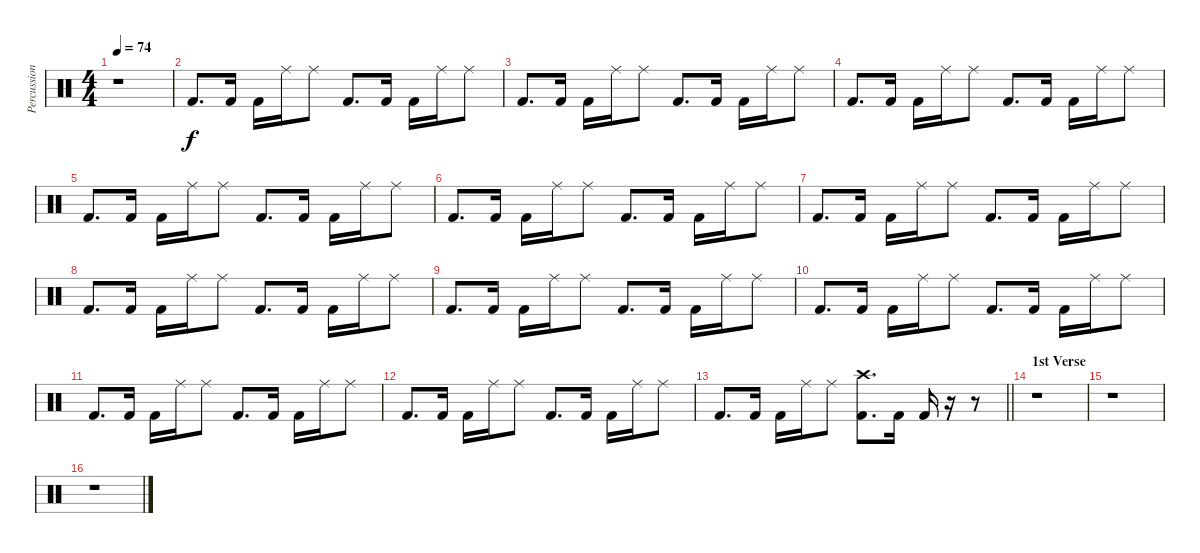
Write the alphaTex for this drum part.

\track ("Percussion" "Percussion") {instrument percussion}
\staff {score}
\articulation defaults
\ts (4 4)
\tempo 74
\clef neutral
\ks c
r.1{dy f} |
"Kick (hit) 2".8{d} "Kick (hit) 2".16 "Kick (hit) 2".16 "Ride (middle)".16 "Ride (middle)".8 "Kick (hit) 2".8{d} "Kick (hit) 2".16 "Kick (hit) 2".16 "Ride (middle)".16 "Ride (middle)".8 |
"Kick (hit) 2".8{d} "Kick (hit) 2".16 "Kick (hit) 2".16 "Ride (middle)".16 "Ride (middle)".8 "Kick (hit) 2".8{d} "Kick (hit) 2".16 "Kick (hit) 2".16 "Ride (middle)".16 "Ride (middle)".8 |
"Kick (hit) 2".8{d} "Kick (hit) 2".16 "Kick (hit) 2".16 "Ride (middle)".16 "Ride (middle)".8 "Kick (hit) 2".8{d} "Kick (hit) 2".16 "Kick (hit) 2".16 "Ride (middle)".16 "Ride (middle)".8 |
"Kick (hit) 2".8{d} "Kick (hit) 2".16 "Kick (hit) 2".16 "Ride (middle)".16 "Ride (middle)".8 "Kick (hit) 2".8{d} "Kick (hit) 2".16 "Kick (hit) 2".16 "Ride (middle)".16 "Ride (middle)".8 |
"Kick (hit) 2".8{d} "Kick (hit) 2".16 "Kick (hit) 2".16 "Ride (middle)".16 "Ride (middle)".8 "Kick (hit) 2".8{d} "Kick (hit) 2".16 "Kick (hit) 2".16 "Ride (middle)".16 "Ride (middle)".8 |
"Kick (hit) 2".8{d} "Kick (hit) 2".16 "Kick (hit) 2".16 "Ride (middle)".16 "Ride (middle)".8 "Kick (hit) 2".8{d} "Kick (hit) 2".16 "Kick (hit) 2".16 "Ride (middle)".16 "Ride (middle)".8 |
"Kick (hit) 2".8{d} "Kick (hit) 2".16 "Kick (hit) 2".16 "Ride (middle)".16 "Ride (middle)".8 "Kick (hit) 2".8{d} "Kick (hit) 2".16 "Kick (hit) 2".16 "Ride (middle)".16 "Ride (middle)".8 |
"Kick (hit) 2".8{d} "Kick (hit) 2".16 "Kick (hit) 2".16 "Ride (middle)".16 "Ride (middle)".8 "Kick (hit) 2".8{d} "Kick (hit) 2".16 "Kick (hit) 2".16 "Ride (middle)".16 "Ride (middle)".8 |
"Kick (hit) 2".8{d} "Kick (hit) 2".16 "Kick (hit) 2".16 "Ride (middle)".16 "Ride (middle)".8 "Kick (hit) 2".8{d} "Kick (hit) 2".16 "Kick (hit) 2".16 "Ride (middle)".16 "Ride (middle)".8 |
"Kick (hit) 2".8{d} "Kick (hit) 2".16 "Kick (hit) 2".16 "Ride (middle)".16 "Ride (middle)".8 "Kick (hit) 2".8{d} "Kick (hit) 2".16 "Kick (hit) 2".16 "Ride (middle)".16 "Ride (middle)".8 |
"Kick (hit) 2".8{d} "Kick (hit) 2".16 "Kick (hit) 2".16 "Ride (middle)".16 "Ride (middle)".8 "Kick (hit) 2".8{d} "Kick (hit) 2".16 "Kick (hit) 2".16 "Ride (middle)".16 "Ride (middle)".8 |
\barLineRight lightlight "Kick (hit) 2".8{d} "Kick (hit) 2".16 "Kick (hit) 2".16 "Ride (middle)".16 "Ride (middle)".8
("Crash high (hit)" "Kick (hit) 2").8{d} "Kick (hit) 2".16 "Kick (hit) 2".16 r.16 r.8 |
\section ("" "1st Verse")
r.1 |
r.1 |
r.1
